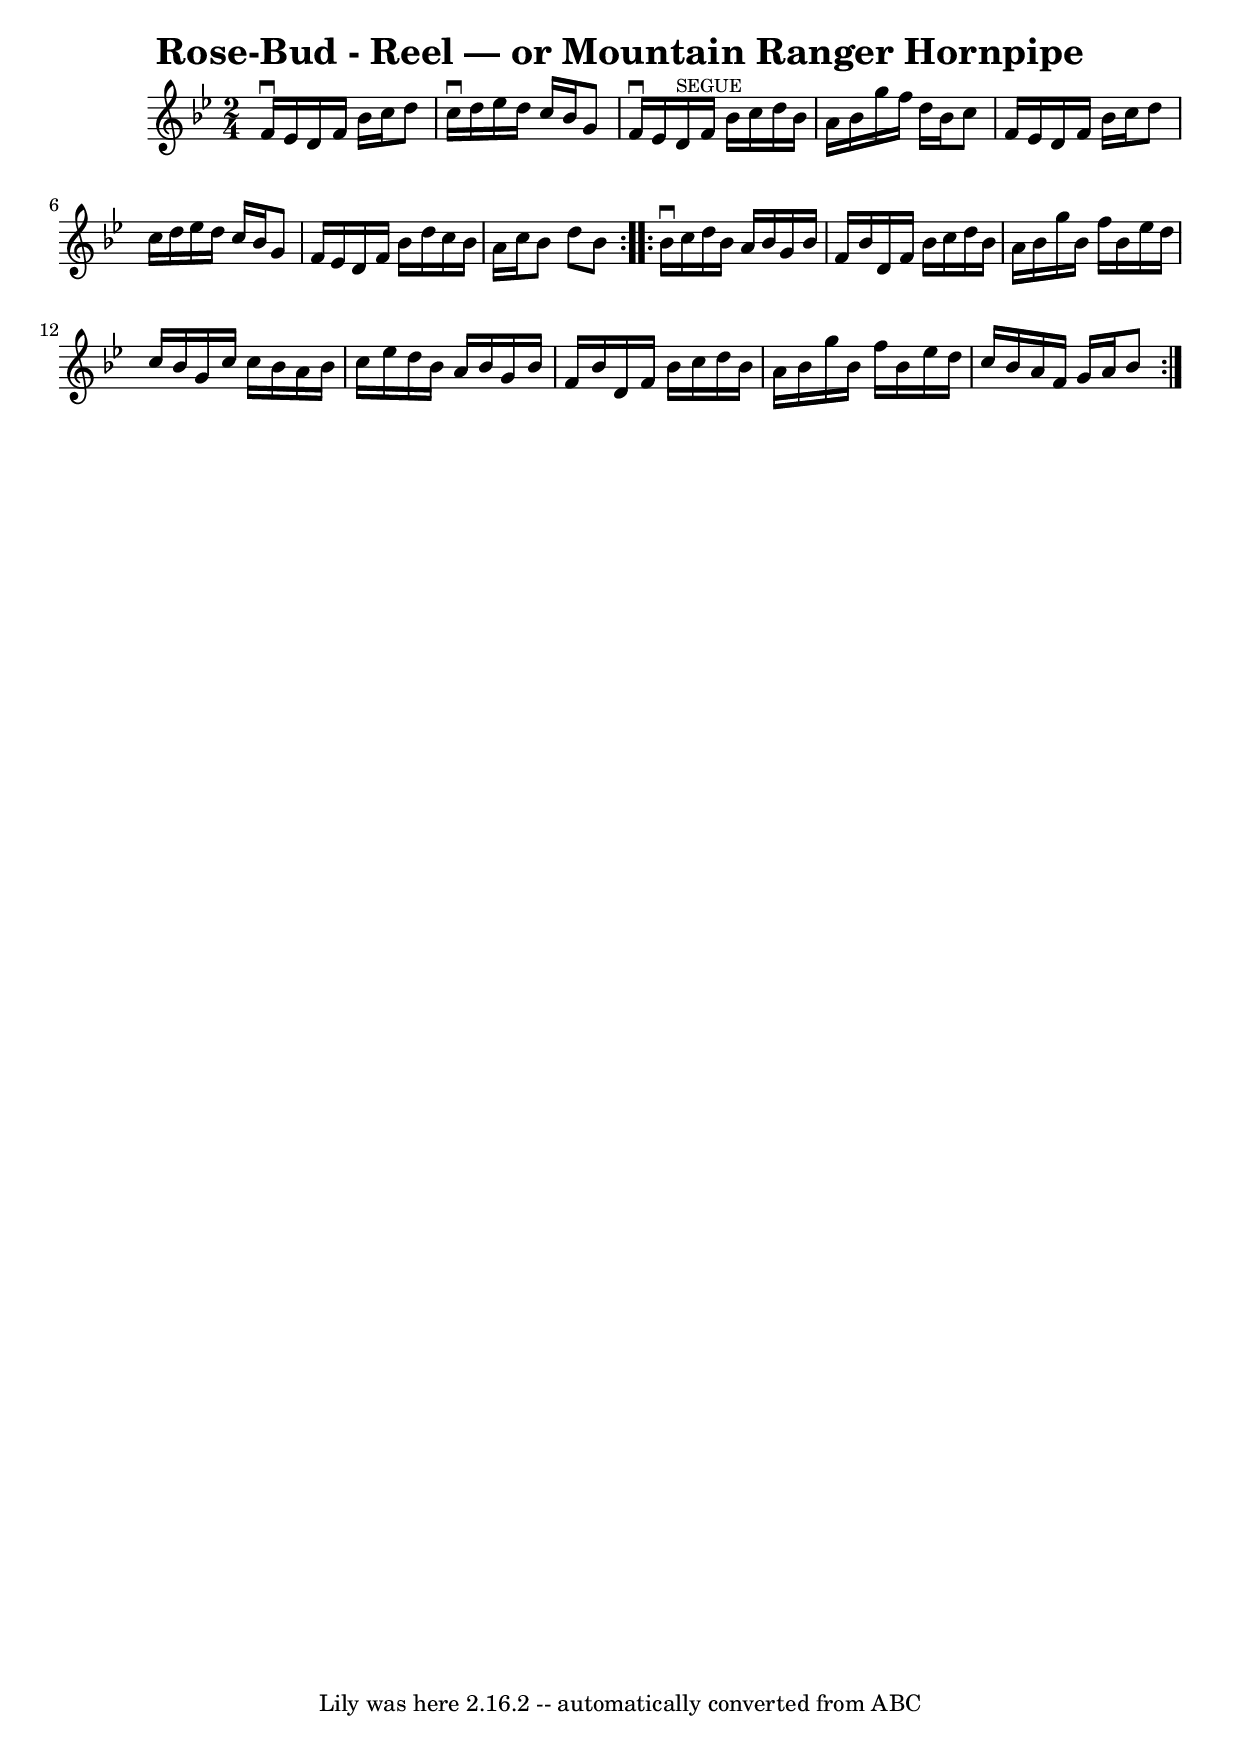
\version "2.16.2"
\include "Mammoth.ily"
\header {
  %% book = "Ryan's Mammoth Collection"
  crossRefNumber = "1"
  footnotes = ""
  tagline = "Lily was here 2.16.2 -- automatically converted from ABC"
  title = "Rose-Bud - Reel — or Mountain Ranger Hornpipe"

}
voicedefault =  {



  \repeat volta 2 {

    \time 2/4 
    \key bes \major f'16^\downbow ees'16  |
    d'16 f'16    
    bes'16 c''16 d''8 c''16^\downbow d''16  |
    ees''16 d''16 
    c''16 bes'16 g'8 f'16^\downbow ees'16    |
    d'16 ^\segue f'16 bes'16 c''16 d''16 bes'16 a'16 bes'16  
    |
    g''16 f''16 d''16 bes'16 c''8 f'16 ees'16  
    |
    d'16 f'16 bes'16 c''16 d''8 c''16 d''16  
    |
    ees''16 d''16 c''16 bes'16 g'8 f'16 ees'16  
    |
    d'16 f'16 bes'16 d''16 c''16 bes'16 a'16 c''16  
    |
    bes'8 d''8 bes'8  
  } 
  \repeat volta 2 {
    bes'16^\downbow   
    c''16  |
    d''16 bes'16 a'16 bes'16 g'16 bes'16 f'16   
    bes'16  |
    d'16 f'16 bes'16 c''16 d''16 bes'16 a'16  
    bes'16  |
    g''16 bes'16 f''16 bes'16 ees''16 d''16    
    c''16 bes'16  |
    g'16 c''16 c''16 bes'16 a'16 bes'16  
    c''16 ees''16  |
    d''16 bes'16 a'16 bes'16 g'16    
    bes'16 f'16 bes'16  |
    d'16 f'16 bes'16 c''16 d''16   
    bes'16 a'16 bes'16  |
    g''16 bes'16 f''16 bes'16    
    ees''16 d''16 c''16 bes'16  |
    a'16 f'16 g'16 a'16    
    bes'8  
  }   

}

\score{
  <<

    \context Staff="default"
    {
      \voicedefault 
      
    }

  >>
  \layout {
    
  }
  \midi {
  }

}
